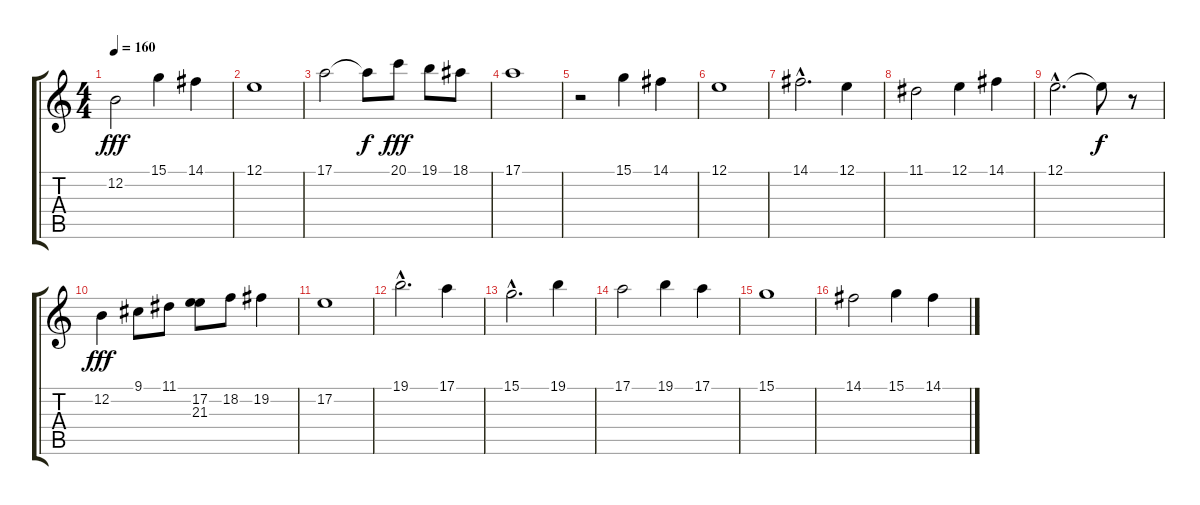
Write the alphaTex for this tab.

\track "" {instrument stringensemble1}
\staff {score tabs}
\tuning (E4 B3 G3 D3 A2 E2) {hide}
\ts (4 4)
\tempo 160
\clef g2
\ks c
12.2.2{dy fff} 15.1.4 14.1.4 |
12.1.1 |
17.1.2 17.1{t}.8{dy f} 20.1.8{dy fff} 19.1.8 18.1.8 |
17.1.1 |
r.2 15.1.4 14.1.4 |
12.1.1 |
14.1{hac}.2{d} 12.1.4 |
11.1.2 12.1.4 14.1.4 |
12.1{hac}.2{d} 12.1{t}.8{dy f} r.8 |
12.2.4{dy fff} 9.1.8 11.1.8 (17.2 21.3).8 18.2.8 19.2.4 |
17.2.1 |
19.1{hac}.2{d} 17.1.4 |
15.1{hac}.2{d} 19.1.4 |
17.1.2 19.1.4 17.1.4 |
15.1.1 |
14.1.2 15.1.4 14.1.4
